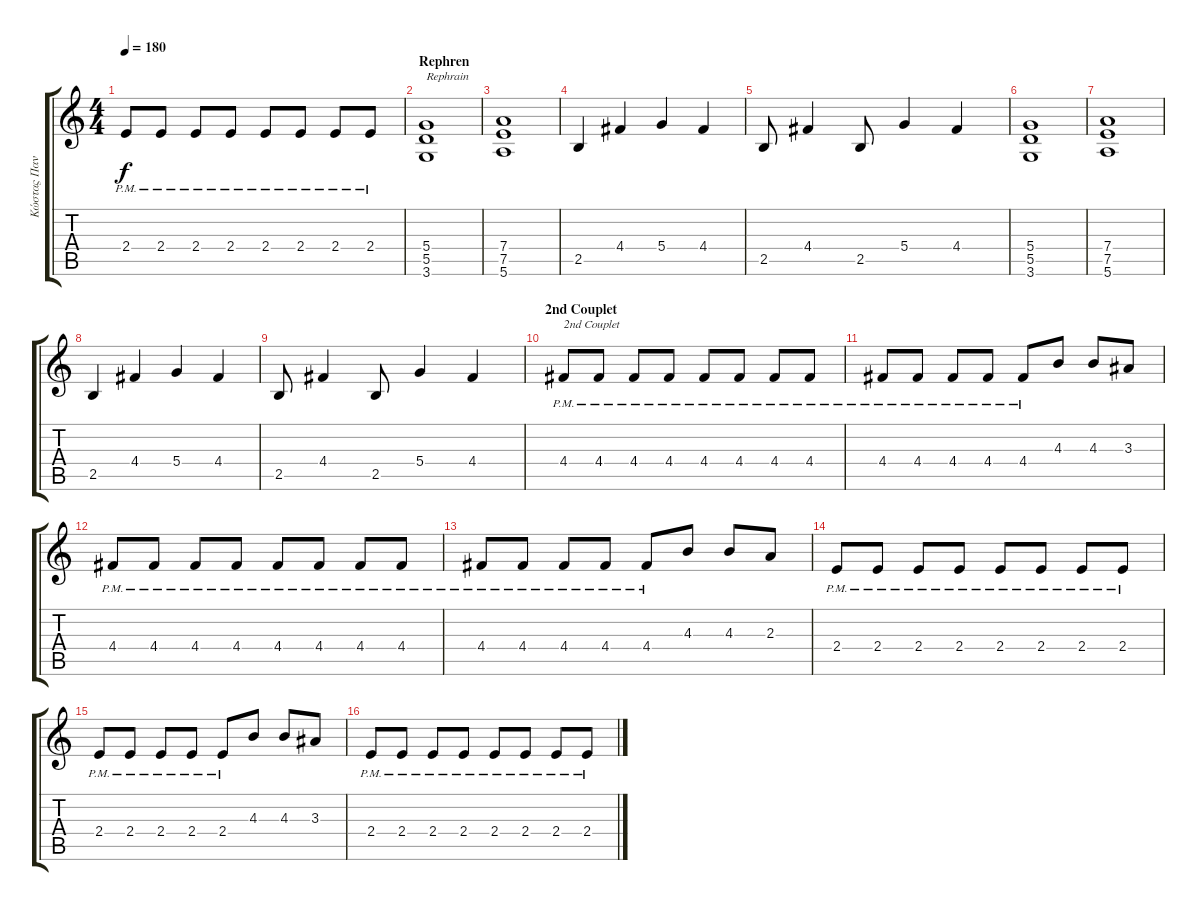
\track ("Κώστας Παντέλης (Kostas pantelis)" "Κώστας Παν") {instrument distortionguitar}
\staff {score tabs}
\tuning (E4 B3 G3 D3 A2 E2) {hide}
\ts (4 4)
\tempo 180
\clef g2
\ks c
2.4{pm}.8{dy f} 2.4{pm}.8 2.4{pm}.8 2.4{pm}.8 2.4{pm}.8 2.4{pm}.8 2.4{pm}.8 2.4{pm}.8 |
\section ("" "Rephren")
(5.4 5.5 3.6).1{txt "Rephrain"} |
(7.4 7.5 5.6).1 |
2.5.4 4.4.4 5.4.4 4.4.4 |
2.5.8 4.4.4 2.5.8 5.4.4 4.4.4 |
(5.4 5.5 3.6).1 |
(7.4 7.5 5.6).1 |
2.5.4 4.4.4 5.4.4 4.4.4 |
2.5.8 4.4.4 2.5.8 5.4.4 4.4.4 |
\section ("" "2nd Couplet")
4.4{pm}.8{txt "2nd Couplet"} 4.4{pm}.8 4.4{pm}.8 4.4{pm}.8 4.4{pm}.8 4.4{pm}.8 4.4{pm}.8 4.4{pm}.8 |
4.4{pm}.8 4.4{pm}.8 4.4{pm}.8 4.4{pm}.8 4.4{pm}.8 4.3.8 4.3.8 3.3.8 |
4.4{pm}.8 4.4{pm}.8 4.4{pm}.8 4.4{pm}.8 4.4{pm}.8 4.4{pm}.8 4.4{pm}.8 4.4{pm}.8 |
4.4{pm}.8 4.4{pm}.8 4.4{pm}.8 4.4{pm}.8 4.4{pm}.8 4.3.8 4.3.8 2.3.8 |
2.4{pm}.8 2.4{pm}.8 2.4{pm}.8 2.4{pm}.8 2.4{pm}.8 2.4{pm}.8 2.4{pm}.8 2.4{pm}.8 |
2.4{pm}.8 2.4{pm}.8 2.4{pm}.8 2.4{pm}.8 2.4{pm}.8 4.3.8 4.3.8 3.3.8 |
2.4{pm}.8 2.4{pm}.8 2.4{pm}.8 2.4{pm}.8 2.4{pm}.8 2.4{pm}.8 2.4{pm}.8 2.4{pm}.8
